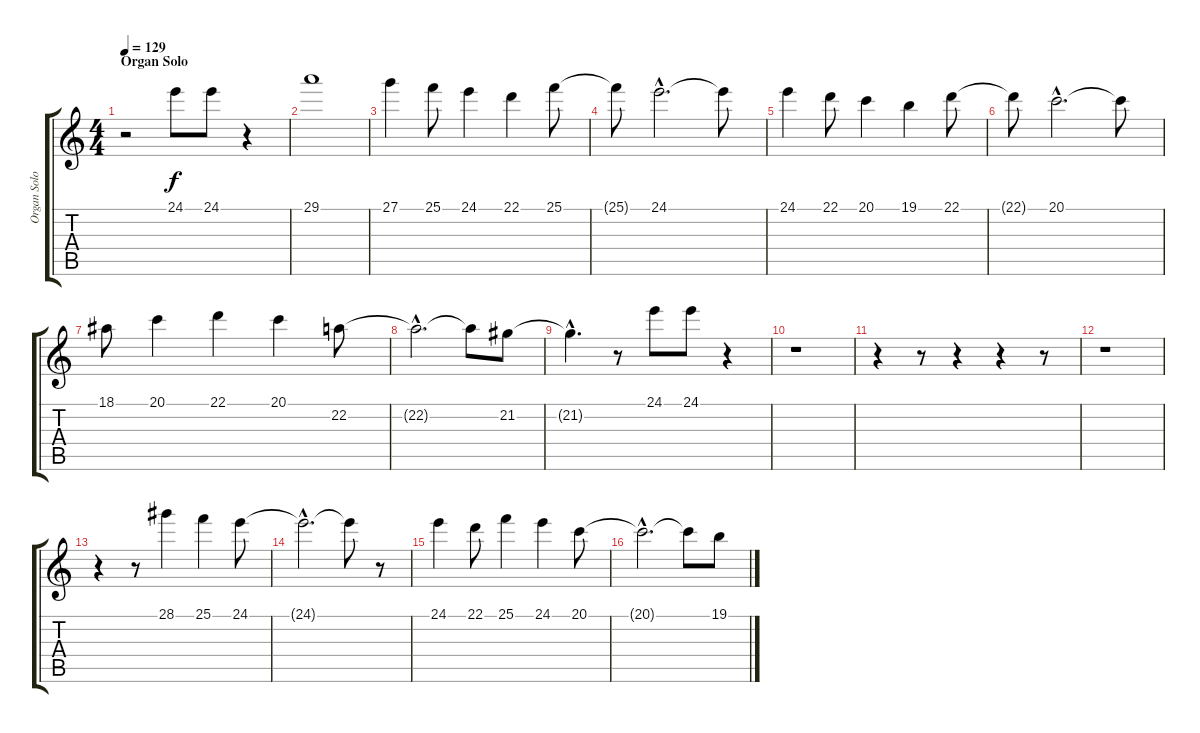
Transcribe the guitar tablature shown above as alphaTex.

\track ("Organ Solo" "Organ Solo") {instrument whistle}
\staff {score tabs}
\tuning (E4 B3 G3 D3 A2 E2) {hide}
\ts (4 4)
\section ("" "Organ Solo")
\tempo 129
\clef g2
\ks c
r.2{dy f} 24.1.8 24.1.8 r.4 |
29.1.1 |
27.1.4 25.1.8 24.1.4 22.1.4 25.1.8 |
25.1{t}.8 24.1{hac}.2{d} 24.1{t}.8 |
24.1.4 22.1.8 20.1.4 19.1.4 22.1.8 |
22.1{t}.8 20.1{hac}.2{d} 20.1{t}.8 |
18.1.8 20.1.4 22.1.4 20.1.4 22.2.8 |
22.2{hac t}.2{d} 22.2{t}.8 21.2.8 |
21.2{hac t}.4{d} r.8 24.1.8 24.1.8 r.4 |
r.1 |
r.4 r.8 r.4 r.4 r.8 |
r.1 |
r.4 r.8 28.1.4 25.1.4 24.1.8 |
24.1{hac t}.2{d} 24.1{t}.8 r.8 |
24.1.4 22.1.8 25.1.4 24.1.4 20.1.8 |
20.1{hac t}.2{d} 20.1{t}.8 19.1.8
